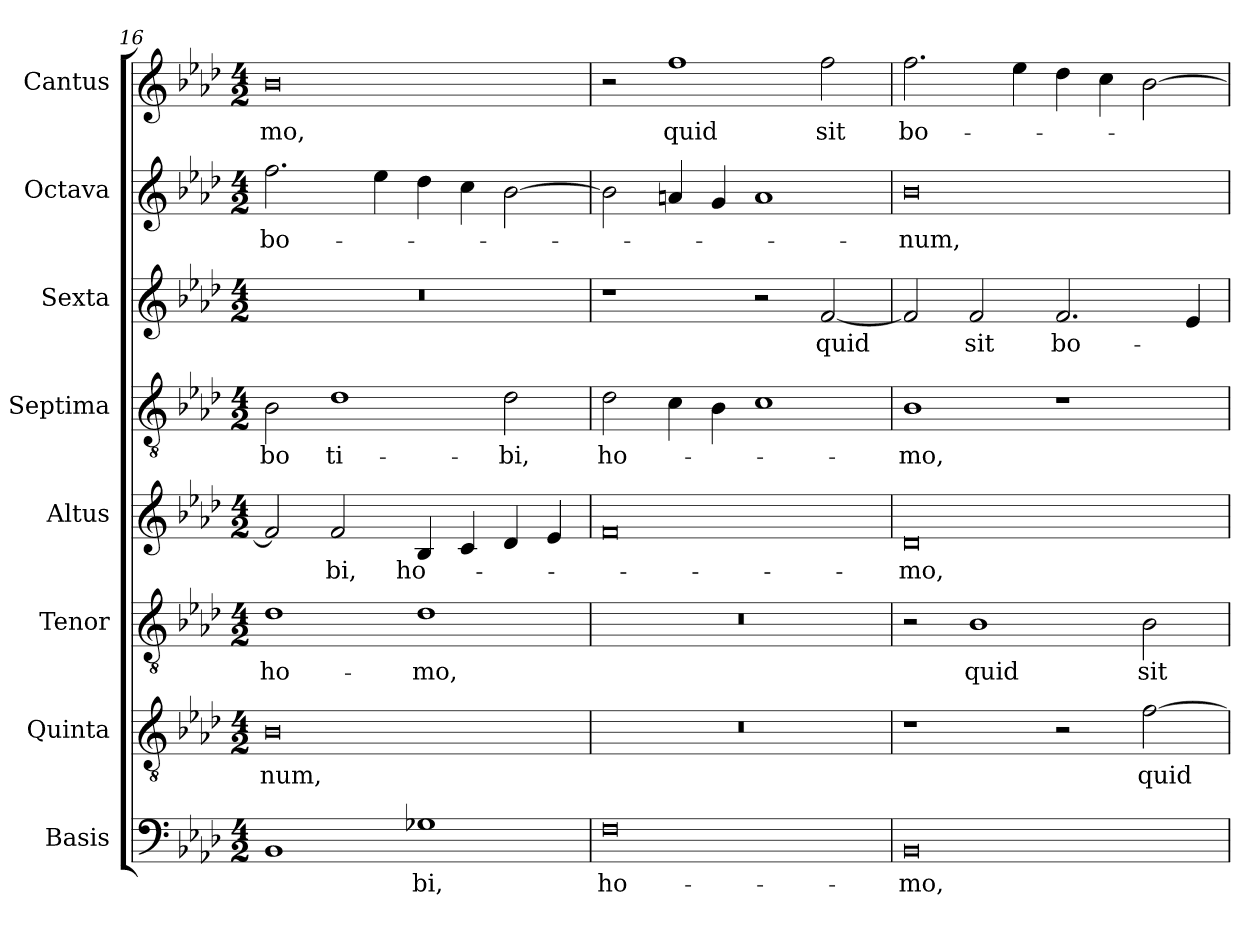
**kern	**text	**kern	**text	**kern	**text	**kern	**text	**kern	**text	**kern	**text	**kern	**text	**kern	**text
*part8	*part8	*part7	*part7	*part6	*part6	*part5	*part5	*part4	*part4	*part3	*part3	*part2	*part2	*part1	*part1
*staff8	*staff8	*staff7	*staff7	*staff6	*staff6	*staff5	*staff5	*staff4	*staff4	*staff3	*staff3	*staff2	*staff2	*staff1	*staff1
*I"Basis	*	*I"Quinta	*	*I"Tenor	*	*I"Altus	*	*I"Septima	*	*I"Sexta	*	*I"Octava	*	*I"Cantus	*
*I'B	*	*	*	*I'T	*	*I'A	*	*	*	*	*	*	*	*I'C	*
*clefF4	*	*clefGv2	*	*clefGv2	*	*clefG2	*	*clefGv2	*	*clefG2	*	*clefG2	*	*clefG2	*
*k[b-e-a-d-]	*	*k[b-e-a-d-]	*	*k[b-e-a-d-]	*	*k[b-e-a-d-]	*	*k[b-e-a-d-]	*	*k[b-e-a-d-]	*	*k[b-e-a-d-]	*	*k[b-e-a-d-]	*
*A-:	*	*A-:	*	*A-:	*	*A-:	*	*A-:	*	*A-:	*	*A-:	*	*A-:	*
*M4/2	*	*M4/2	*	*M4/2	*	*M4/2	*	*M4/2	*	*M4/2	*	*M4/2	*	*M4/2	*
=16	=16	=16	=16	=16	=16	=16	=16	=16	=16	=16	=16	=16	=16	=16	=16
!	!	!	!LO:LY:b	!	!LO:LY:b	!	!	!	!LO:LY:b	!	!	!	!LO:LY:b	!	!LO:LY:b
1BB-	.	0B-	-num,	1d-	ho-	2f/]	.	2B-\	-bo	0r	.	2.ff\	bo-	0b-	-mo,
!	!	!	!	!	!	!	!LO:LY:b	!	!LO:LY:b	!	!	!	!	!	!
.	.	.	.	.	.	2f/	-bi,	1d-	ti-	.	.	.	.	.	.
.	.	.	.	.	.	.	.	.	.	.	.	4ee-\	.	.	.
!	!LO:LY:b	!	!	!	!LO:LY:b	!	!LO:LY:b	!	!	!	!	!	!	!	!
1G-X	-bi,	.	.	1d-	-mo,	4B-/	ho-	.	.	.	.	4dd-\	.	.	.
.	.	.	.	.	.	4c/	.	.	.	.	.	4cc\	.	.	.
!	!	!	!	!	!	!	!	!	!LO:LY:b	!	!	!	!	!	!
.	.	.	.	.	.	4d-/	.	2d-\	-bi,	.	.	[2b-\	.	.	.
.	.	.	.	.	.	4e-/	.	.	.	.	.	.	.	.	.
=17	=17	=17	=17	=17	=17	=17	=17	=17	=17	=17	=17	=17	=17	=17	=17
!	!LO:LY:b	!	!	!	!	!	!	!	!LO:LY:b	!	!	!	!	!	!
0F	ho-	0r	.	0r	.	0f	.	2d-\	ho-	1r	.	2b-\]	.	2r	.
!	!	!	!	!	!	!	!	!	!	!	!	!	!	!	!LO:LY:b
.	.	.	.	.	.	.	.	4c\	.	.	.	4an/	.	1ff	quid
.	.	.	.	.	.	.	.	4B-\	.	.	.	4g/	.	.	.
.	.	.	.	.	.	.	.	1c	.	2r	.	1a	.	.	.
!	!	!	!	!	!	!	!	!	!	!	!LO:LY:b	!	!	!	!LO:LY:b
.	.	.	.	.	.	.	.	.	.	[2f/	quid	.	.	2ff\	sit
!!LO:LB:g=z
=18	=18	=18	=18	=18	=18	=18	=18	=18	=18	=18	=18	=18	=18	=18	=18
!	!LO:LY:b	!	!	!	!	!	!LO:LY:b	!	!LO:LY:b	!	!	!	!LO:LY:b	!	!LO:LY:b
0BB-	-mo,	1r	.	2r	.	0d-	-mo,	1B-	-mo,	2f/]	.	0b-	-num,	2.ff\	bo-
!	!	!	!	!	!LO:LY:b	!	!	!	!	!	!LO:LY:b	!	!	!	!
.	.	.	.	1B-	quid	.	.	.	.	2f/	sit	.	.	.	.
.	.	.	.	.	.	.	.	.	.	.	.	.	.	4ee-\	.
!	!	!	!	!	!	!	!	!	!	!	!LO:LY:b	!	!	!	!
.	.	2r	.	.	.	.	.	1r	.	2.f/	bo-	.	.	4dd-\	.
.	.	.	.	.	.	.	.	.	.	.	.	.	.	4cc\	.
!	!	!	!LO:LY:b	!	!LO:LY:b	!	!	!	!	!	!	!	!	!	!
.	.	[2f\	quid	2B-\	sit	.	.	.	.	.	.	.	.	[2b-\	.
.	.	.	.	.	.	.	.	.	.	4e-/	.	.	.	.	.
=	=	=	=	=	=	=	=	=	=	=	=	=	=	=	=
*-	*-	*-	*-	*-	*-	*-	*-	*-	*-	*-	*-	*-	*-	*-	*-
